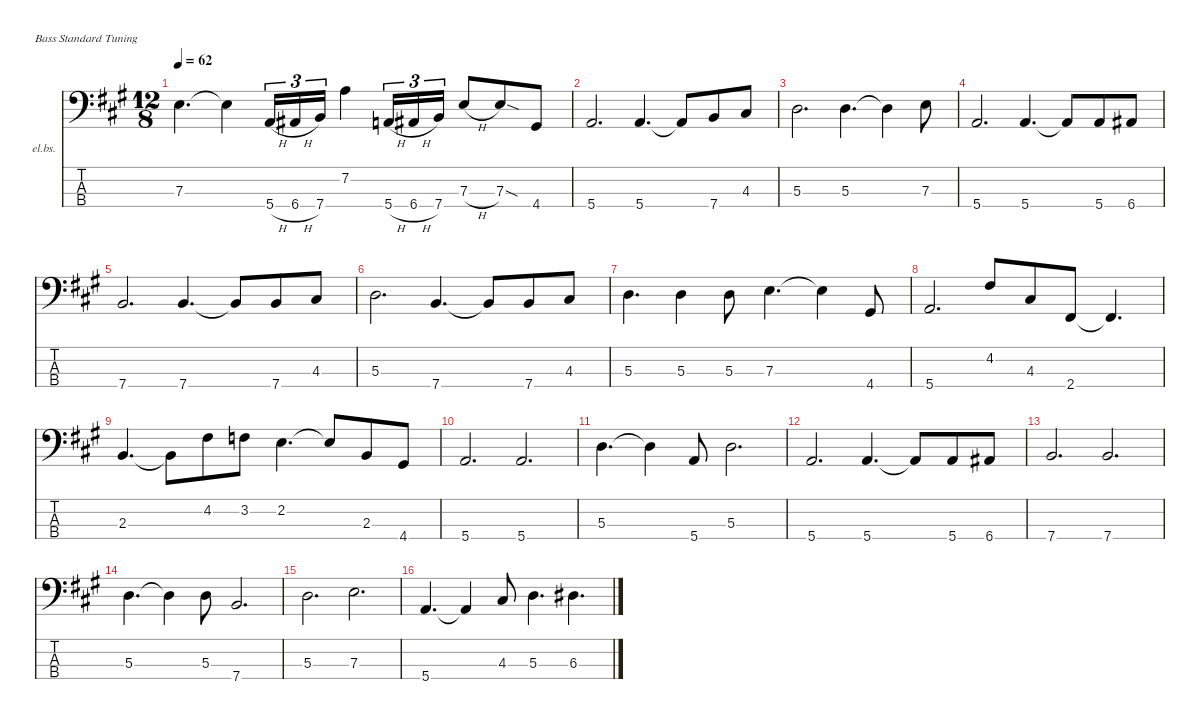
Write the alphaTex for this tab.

\defaultSystemsLayout 4
\hideDynamics
\bracketExtendMode nobrackets
\firstSystemTrackNameOrientation horizontal
\otherSystemsTrackNameOrientation horizontal
\track ("Bass" "el.bs.") {instrument electricbassfinger}
\staff {score tabs}
\tuning (G2 D2 A1 E1)
\ts (12 8)
\tempo 62
\clef f4
\ks a
7.3{acc forcenatural}.4{d dy f} 7.3{t acc forcenatural}.4 5.4{h acc forcenatural}.16{tu (3 2)} 6.4{h acc #}.16{tu (3 2)} 7.4{acc forcenatural}.16{tu (3 2)} 7.2{acc forcenatural}.4 5.4{h acc forcenatural}.16{tu (3 2)} 6.4{h acc #}.16{tu (3 2)} 7.4{acc forcenatural}.16{tu (3 2)} 7.3{h acc forcenatural}.8 7.3{sod acc forcenatural}.8 4.4{acc #}.8 |
5.4{acc forcenatural}.2{d} 5.4{acc forcenatural}.4{d} 5.4{t acc forcenatural}.8 7.4{acc forcenatural}.8 4.3{acc #}.8 |
5.3{acc forcenatural}.2{d} 5.3{acc forcenatural}.4{d} 5.3{t acc forcenatural}.4 7.3{acc forcenatural}.8 |
5.4{acc forcenatural}.2{d} 5.4{acc forcenatural}.4{d} 5.4{t acc forcenatural}.8 5.4{acc forcenatural}.8 6.4{acc #}.8 |
7.4{acc forcenatural}.2{d} 7.4{acc forcenatural}.4{d} 7.4{t acc forcenatural}.8 7.4{acc forcenatural}.8 4.3{acc #}.8 |
5.3{acc forcenatural}.2{d} 7.4{acc forcenatural}.4{d} 7.4{t acc forcenatural}.8 7.4{acc forcenatural}.8 4.3{acc #}.8 |
5.3{acc forcenatural}.4{d} 5.3{acc forcenatural}.4 5.3{acc forcenatural}.8 7.3{acc forcenatural}.4{d} 7.3{t acc forcenatural}.4 4.4{acc #}.8 |
5.4{acc forcenatural}.2{d} 4.2{acc #}.8 4.3{acc #}.8 2.4{acc #}.8 2.4{t acc #}.4{d} |
2.3{acc forcenatural}.4{d} 2.3{t acc forcenatural}.8 4.2{acc #}.8 3.2{acc forcenatural}.8 2.2{acc forcenatural}.4{d} 2.2{t acc forcenatural}.8 2.3{acc forcenatural}.8 4.4{acc #}.8 |
5.4{acc forcenatural}.2{d} 5.4{acc forcenatural}.2{d} |
5.3{acc forcenatural}.4{d} 5.3{t acc forcenatural}.4 5.4{acc forcenatural}.8 5.3{acc forcenatural}.2{d} |
5.4{acc forcenatural}.2{d} 5.4{acc forcenatural}.4{d} 5.4{t acc forcenatural}.8 5.4{acc forcenatural}.8 6.4{acc #}.8 |
7.4{acc forcenatural}.2{d} 7.4{acc forcenatural}.2{d} |
5.3{acc forcenatural}.4{d} 5.3{t acc forcenatural}.4 5.3{acc forcenatural}.8 7.4{acc forcenatural}.2{d} |
5.3{acc forcenatural}.2{d} 7.3{acc forcenatural}.2{d} |
5.4{acc forcenatural}.4{d} 5.4{t acc forcenatural}.4 4.3{acc #}.8 5.3{acc forcenatural}.4{d} 6.3{acc #}.4{d}
